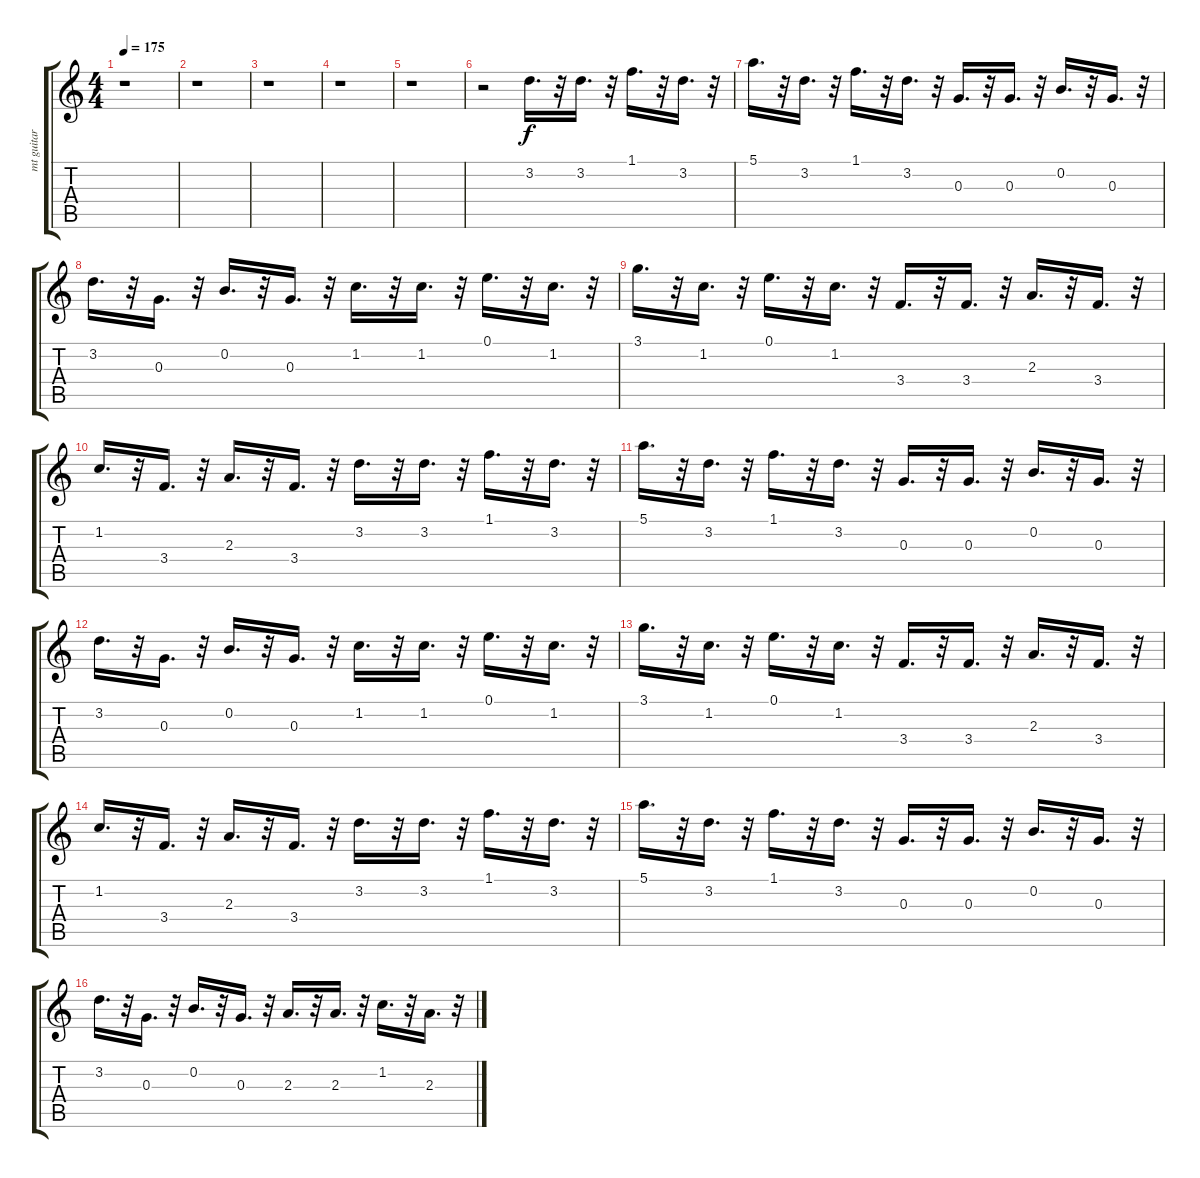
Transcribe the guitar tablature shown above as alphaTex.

\track ("mt guitar" "mt guitar") {instrument electricguitarmuted}
\staff {score tabs}
\tuning (E4 B3 G3 D3 A2 E2) {hide}
\ts (4 4)
\tempo 175
\clef g2
\ks c
r.1{dy f} |
r.1 |
r.1 |
r.1 |
r.1 |
r.2 3.2.16{d} r.32 3.2.16{d} r.32 1.1.16{d} r.32 3.2.16{d} r.32 |
5.1.16{d} r.32 3.2.16{d} r.32 1.1.16{d} r.32 3.2.16{d} r.32 0.3.16{d} r.32 0.3.16{d} r.32 0.2.16{d} r.32 0.3.16{d} r.32 |
3.2.16{d} r.32 0.3.16{d} r.32 0.2.16{d} r.32 0.3.16{d} r.32 1.2.16{d} r.32 1.2.16{d} r.32 0.1.16{d} r.32 1.2.16{d} r.32 |
3.1.16{d} r.32 1.2.16{d} r.32 0.1.16{d} r.32 1.2.16{d} r.32 3.4.16{d} r.32 3.4.16{d} r.32 2.3.16{d} r.32 3.4.16{d} r.32 |
1.2.16{d} r.32 3.4.16{d} r.32 2.3.16{d} r.32 3.4.16{d} r.32 3.2.16{d} r.32 3.2.16{d} r.32 1.1.16{d} r.32 3.2.16{d} r.32 |
5.1.16{d} r.32 3.2.16{d} r.32 1.1.16{d} r.32 3.2.16{d} r.32 0.3.16{d} r.32 0.3.16{d} r.32 0.2.16{d} r.32 0.3.16{d} r.32 |
3.2.16{d} r.32 0.3.16{d} r.32 0.2.16{d} r.32 0.3.16{d} r.32 1.2.16{d} r.32 1.2.16{d} r.32 0.1.16{d} r.32 1.2.16{d} r.32 |
3.1.16{d} r.32 1.2.16{d} r.32 0.1.16{d} r.32 1.2.16{d} r.32 3.4.16{d} r.32 3.4.16{d} r.32 2.3.16{d} r.32 3.4.16{d} r.32 |
1.2.16{d} r.32 3.4.16{d} r.32 2.3.16{d} r.32 3.4.16{d} r.32 3.2.16{d} r.32 3.2.16{d} r.32 1.1.16{d} r.32 3.2.16{d} r.32 |
5.1.16{d} r.32 3.2.16{d} r.32 1.1.16{d} r.32 3.2.16{d} r.32 0.3.16{d} r.32 0.3.16{d} r.32 0.2.16{d} r.32 0.3.16{d} r.32 |
3.2.16{d} r.32 0.3.16{d} r.32 0.2.16{d} r.32 0.3.16{d} r.32 2.3.16{d} r.32 2.3.16{d} r.32 1.2.16{d} r.32 2.3.16{d} r.32
